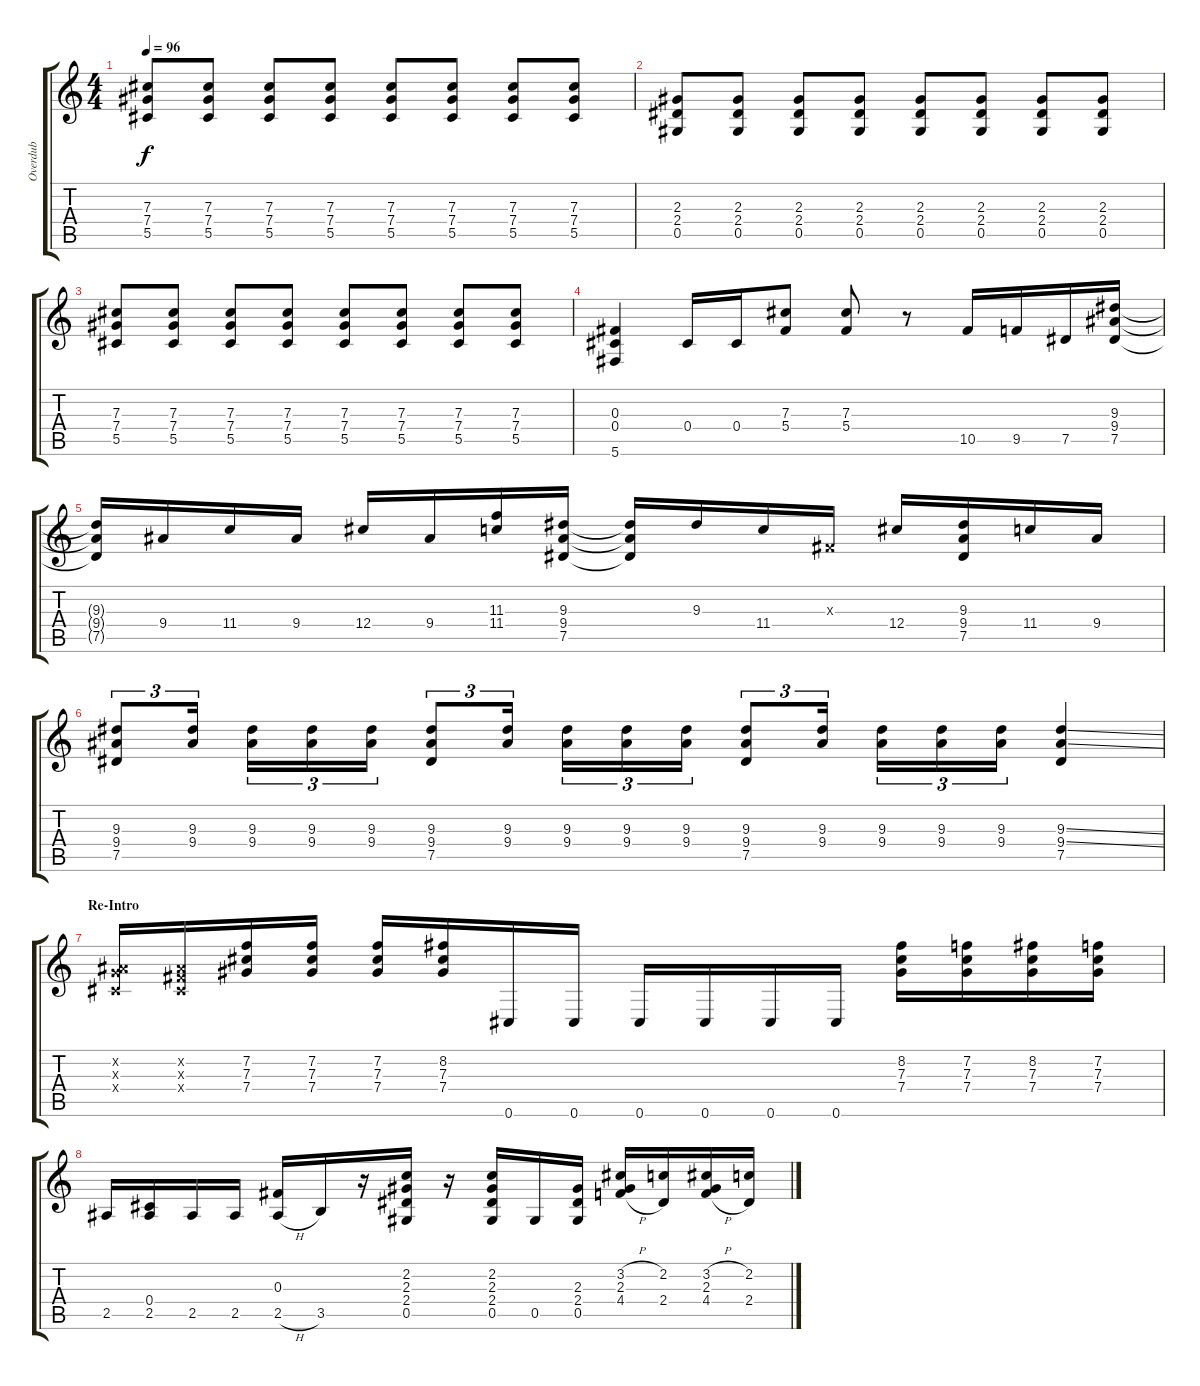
\track ("Overdub" "Overdub") {instrument fretlessbass}
\staff {score tabs}
\tuning (Eb4 Bb3 Gb3 Db3 Ab2 Db2) {hide}
\ts (4 4)
\tempo 96
\clef g2
\ks c
(7.3 7.4 5.5).8{dy f} (7.3 7.4 5.5).8 (7.3 7.4 5.5).8 (7.3 7.4 5.5).8 (7.3 7.4 5.5).8 (7.3 7.4 5.5).8 (7.3 7.4 5.5).8 (7.3 7.4 5.5).8 |
(2.3 2.4 0.5).8 (2.3 2.4 0.5).8 (2.3 2.4 0.5).8 (2.3 2.4 0.5).8 (2.3 2.4 0.5).8 (2.3 2.4 0.5).8 (2.3 2.4 0.5).8 (2.3 2.4 0.5).8 |
(7.3 7.4 5.5).8 (7.3 7.4 5.5).8 (7.3 7.4 5.5).8 (7.3 7.4 5.5).8 (7.3 7.4 5.5).8 (7.3 7.4 5.5).8 (7.3 7.4 5.5).8 (7.3 7.4 5.5).8 |
(0.3 0.4 5.6).4 0.4.16 0.4.16 (7.3 5.4).8 (7.3 5.4).8 r.8 10.5.16 9.5.16 7.5.16 (9.3 9.4 7.5).16 |
(9.3{t} 9.4{t} 7.5{t}).16 9.4.16 11.4.16 9.4.16 12.4.16 9.4.16 (11.3 11.4).16 (9.3 9.4 7.5).16 (9.3{t} 9.4{t} 7.5{t}).16 9.3.16 11.4.16 0.3{x}.16 12.4.16 (9.3 9.4 7.5).16 11.4.16 9.4.16 |
(9.3 9.4 7.5).8{tu (3 2)} (9.3 9.4).16{tu (3 2)} (9.3 9.4).16{tu (3 2)} (9.3 9.4).16{tu (3 2)} (9.3 9.4).16{tu (3 2)} (9.3 9.4 7.5).8{tu (3 2)} (9.3 9.4).16{tu (3 2)} (9.3 9.4).16{tu (3 2)} (9.3 9.4).16{tu (3 2)} (9.3 9.4).16{tu (3 2)} (9.3 9.4 7.5).8{tu (3 2)} (9.3 9.4).16{tu (3 2)} (9.3 9.4).16{tu (3 2)} (9.3 9.4).16{tu (3 2)} (9.3 9.4).16{tu (3 2)} (9.3{ss} 9.4{ss} 7.5).4 |
\section ("" "Re-Intro")
(0.2{x} 1.3{x} 0.4{x}).16{volume 10} (0.2{x} 0.3{x} 0.4{x}).16 (7.2 7.3 7.4).16 (7.2 7.3 7.4).16 (7.2 7.3 7.4).16 (8.2 7.3 7.4).16 0.6.16 0.6.16 0.6.16 0.6.16 0.6.16 0.6.16 (8.2 7.3 7.4).16 (7.2 7.3 7.4).16 (8.2 7.3 7.4).16 (7.2 7.3 7.4).16 |
2.5.16 (0.4 2.5).16 2.5.16 2.5.16 (0.3 2.5{h}).16 3.5.16 r.16 (2.2 2.3 2.4 0.5).16 r.16 (2.2 2.3 2.4 0.5).16 0.5.16 (2.3 2.4 0.5).16 (3.2{h} 2.3 4.4{h}).16 (2.2 2.4).16 (3.2{h} 2.3 4.4{h}).16 (2.2 2.4).16
